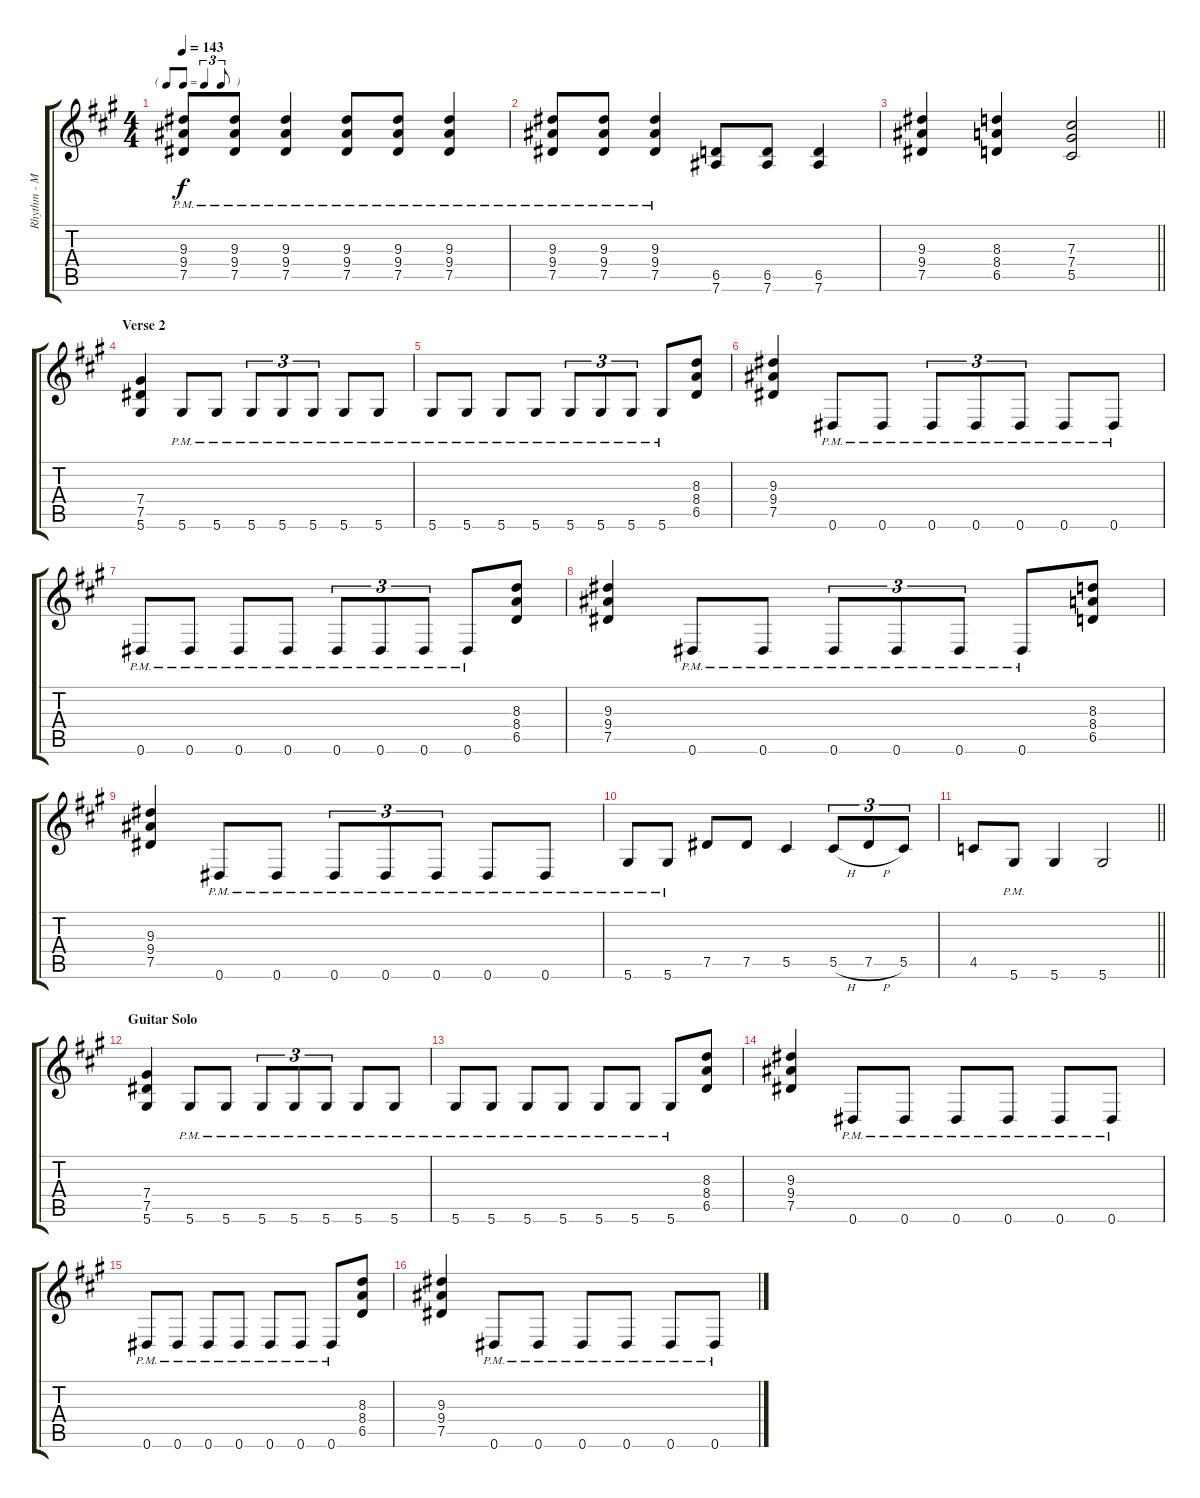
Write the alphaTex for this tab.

\track ("Rhythm - Michael" "Rhythm - M") {instrument distortionguitar}
\staff {score tabs}
\tuning (Eb4 Bb3 Gb3 Db3 Ab2 Eb2) {hide}
\ts (4 4)
\tf triplet8th
\tempo 143
\clef g2
\ks a
(9.3{pm} 9.4{pm} 7.5{pm}).8{dy f} (9.3{pm} 9.4{pm} 7.5{pm}).8 (9.3{pm} 9.4{pm} 7.5{pm}).4 (9.3{pm} 9.4{pm} 7.5{pm}).8 (9.3{pm} 9.4{pm} 7.5{pm}).8 (9.3{pm} 9.4{pm} 7.5{pm}).4 |
(9.3{pm} 9.4{pm} 7.5{pm}).8 (9.3{pm} 9.4{pm} 7.5{pm}).8 (9.3{pm} 9.4{pm} 7.5{pm}).4 (6.5 7.6).8 (6.5 7.6).8 (6.5 7.6).4 |
\barLineRight lightlight
(9.3 9.4 7.5).4 (8.3 8.4 6.5).4 (7.3 7.4 5.5).2 |
\section ("" "Verse 2")
(7.4 7.5 5.6).4 5.6{pm}.8 5.6{pm}.8 5.6{pm}.8{tu (3 2)} 5.6{pm}.8{tu (3 2)} 5.6{pm}.8{tu (3 2)} 5.6{pm}.8 5.6{pm}.8 |
5.6{pm}.8 5.6{pm}.8 5.6{pm}.8 5.6{pm}.8 5.6{pm}.8{tu (3 2)} 5.6{pm}.8{tu (3 2)} 5.6{pm}.8{tu (3 2)} 5.6{pm}.8 (8.3 8.4 6.5).8 |
(9.3 9.4 7.5).4 0.6{pm}.8 0.6{pm}.8 0.6{pm}.8{tu (3 2)} 0.6{pm}.8{tu (3 2)} 0.6{pm}.8{tu (3 2)} 0.6{pm}.8 0.6{pm}.8 |
0.6{pm}.8 0.6{pm}.8 0.6{pm}.8 0.6{pm}.8 0.6{pm}.8{tu (3 2)} 0.6{pm}.8{tu (3 2)} 0.6{pm}.8{tu (3 2)} 0.6{pm}.8 (8.3 8.4 6.5).8 |
(9.3 9.4 7.5).4 0.6{pm}.8 0.6{pm}.8 0.6{pm}.8{tu (3 2)} 0.6{pm}.8{tu (3 2)} 0.6{pm}.8{tu (3 2)} 0.6{pm}.8 (8.3 8.4 6.5).8 |
(9.3 9.4 7.5).4 0.6{pm}.8 0.6{pm}.8 0.6{pm}.8{tu (3 2)} 0.6{pm}.8{tu (3 2)} 0.6{pm}.8{tu (3 2)} 0.6{pm}.8 0.6{pm}.8 |
5.6{pm}.8 5.6{pm}.8 7.5.8 7.5.8 5.5.4 5.5{h}.8{tu (3 2)} 7.5{h}.8{tu (3 2)} 5.5.8{tu (3 2)} |
\barLineRight lightlight
4.5.8 5.6{pm}.8 5.6.4 5.6.2 |
\section ("" "Guitar Solo")
(7.4 7.5 5.6).4 5.6{pm}.8 5.6{pm}.8 5.6{pm}.8{tu (3 2)} 5.6{pm}.8{tu (3 2)} 5.6{pm}.8{tu (3 2)} 5.6{pm}.8 5.6{pm}.8 |
5.6{pm}.8 5.6{pm}.8 5.6{pm}.8 5.6{pm}.8 5.6{pm}.8 5.6{pm}.8 5.6{pm}.8 (8.3 8.4 6.5).8 |
(9.3 9.4 7.5).4 0.6{pm}.8 0.6{pm}.8 0.6{pm}.8 0.6{pm}.8 0.6{pm}.8 0.6{pm}.8 |
0.6{pm}.8 0.6{pm}.8 0.6{pm}.8 0.6{pm}.8 0.6{pm}.8 0.6{pm}.8 0.6{pm}.8 (8.3 8.4 6.5).8 |
(9.3 9.4 7.5).4 0.6{pm}.8 0.6{pm}.8 0.6{pm}.8 0.6{pm}.8 0.6{pm}.8 0.6{pm}.8
